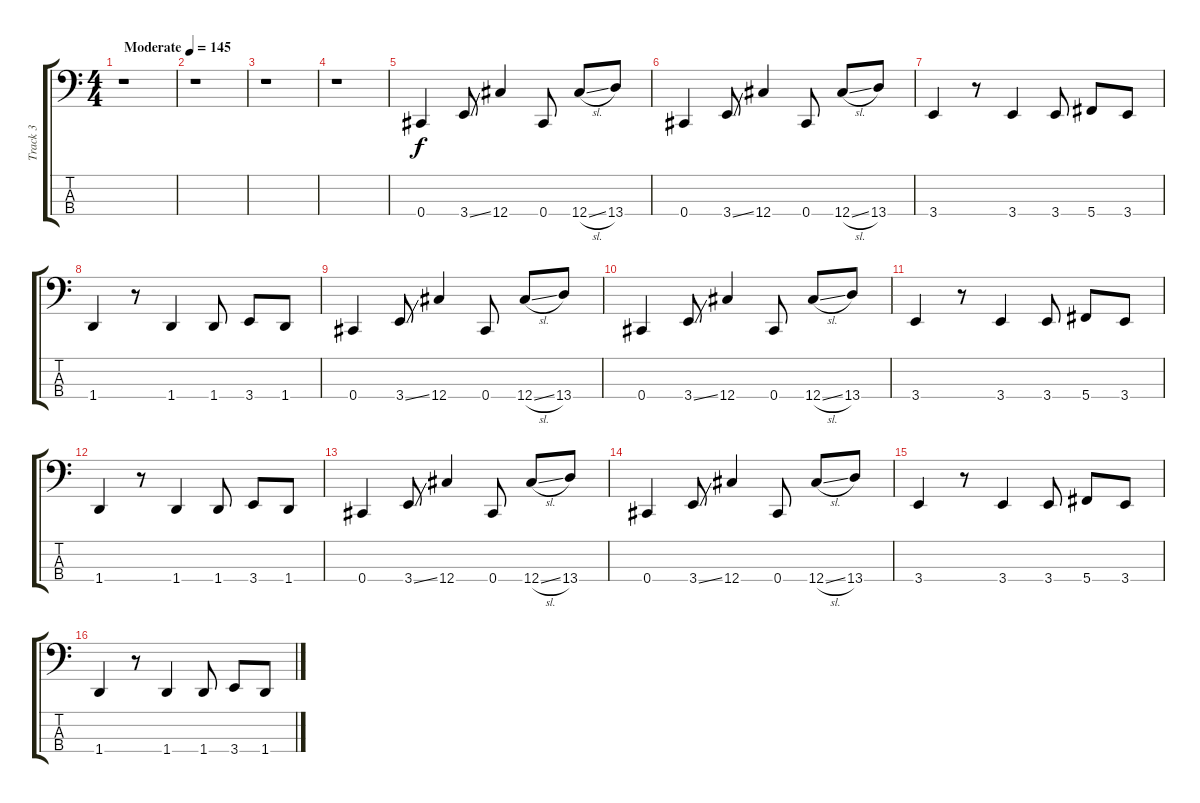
\track ("Track 3" "Track 3") {instrument slapbass1}
\staff {score tabs}
\tuning (Gb2 Db2 Ab1 Db1) {hide}
\ts (4 4)
\tempo (145 "Moderate")
\clef f4
\ks c
r.1{dy f instrument slapbass1} |
r.1 |
r.1 |
r.1 |
0.4.4 3.4{ss}.8 12.4.4 0.4.8 12.4{sl}.8 13.4.8 |
0.4.4 3.4{ss}.8 12.4.4 0.4.8 12.4{sl}.8 13.4.8 |
3.4.4 r.8 3.4.4 3.4.8 5.4.8 3.4.8 |
1.4.4 r.8 1.4.4 1.4.8 3.4.8 1.4.8 |
0.4.4 3.4{ss}.8 12.4.4 0.4.8 12.4{sl}.8 13.4.8 |
0.4.4 3.4{ss}.8 12.4.4 0.4.8 12.4{sl}.8 13.4.8 |
3.4.4 r.8 3.4.4 3.4.8 5.4.8 3.4.8 |
1.4.4 r.8 1.4.4 1.4.8 3.4.8 1.4.8 |
0.4.4 3.4{ss}.8 12.4.4 0.4.8 12.4{sl}.8 13.4.8 |
0.4.4 3.4{ss}.8 12.4.4 0.4.8 12.4{sl}.8 13.4.8 |
3.4.4 r.8 3.4.4 3.4.8 5.4.8 3.4.8 |
1.4.4 r.8 1.4.4 1.4.8 3.4.8 1.4.8
